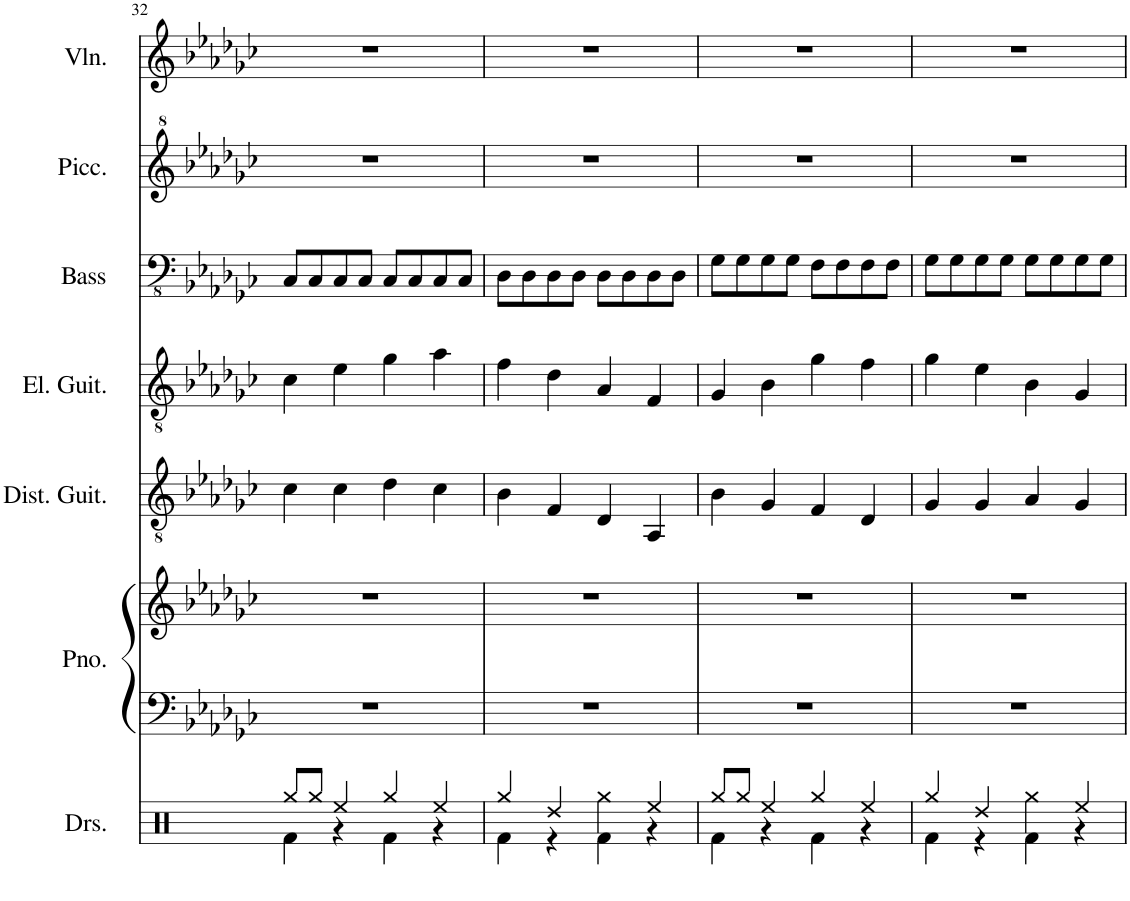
**kern	**kern	**kern	**kern	**kern	**kern	**kern	**kern
*part7	*part6	*part6	*part5	*part4	*part3	*part2	*part1
*staff8	*staff7	*staff6	*staff5	*staff4	*staff3	*staff2	*staff1
*I"Drumset	*I"Piano	*	*I"Distorted Guitar	*I"Electric Guitar	*I"Acoustic Bass	*I"Piccolo	*I"Violin
*I'Drs.	*I'Pno.	*	*I'Dist. Guit.	*I'El. Guit.	*I'Bass	*I'Picc.	*I'Vln.
!!LO:PB:g=z
*clefX	*clefF4	*clefG2	*clefGv2	*clefGv2	*clefFv4	*clefG^2	*clefG2
*	*	*	*	*	*	*Trd-7c-12	*
*k[]	*k[b-e-a-d-g-c-]	*k[b-e-a-d-g-c-]	*k[b-e-a-d-g-c-]	*k[b-e-a-d-g-c-]	*k[b-e-a-d-g-c-]	*k[b-e-a-d-g-c-]	*k[b-e-a-d-g-c-]
*M4/4	*M4/4	*M4/4	*M4/4	*M4/4	*M4/4	*M4/4	*M4/4
=32	=32	=32	=32	=32	=32	=32	=32
*^	*	*	*	*	*	*	*
8Rgg/L	4Rf\	1r	1r	4c-\	4c-\	8CC-/L	1r	1r
8Rgg/J	.	.	.	.	.	8CC-/	.	.
4Ree/	4r	.	.	4c-\	4e-\	8CC-/	.	.
.	.	.	.	.	.	8CC-/J	.	.
4Rgg/	4Rf\	.	.	4d-\	4g-\	8CC-/L	.	.
.	.	.	.	.	.	8CC-/	.	.
4Ree/	4r	.	.	4c-\	4a-\	8CC-/	.	.
.	.	.	.	.	.	8CC-/J	.	.
=33	=33	=33	=33	=33	=33	=33	=33	=33
4Rgg/	4Rf\	1r	1r	4B-\	4f\	8DD-\L	1r	1r
.	.	.	.	.	.	8DD-\	.	.
4Rdd/	4r	.	.	4F/	4d-\	8DD-\	.	.
.	.	.	.	.	.	8DD-\J	.	.
4Rgg\	4Rf\	.	.	4D-/	4A-/	8DD-\L	.	.
.	.	.	.	.	.	8DD-\	.	.
4Ree/	4r	.	.	4AA-/	4F/	8DD-\	.	.
.	.	.	.	.	.	8DD-\J	.	.
=34	=34	=34	=34	=34	=34	=34	=34	=34
8Rgg/L	4Rf\	1r	1r	4B-\	4G-/	8GG-\L	1r	1r
8Rgg/J	.	.	.	.	.	8GG-\	.	.
4Ree/	4r	.	.	4G-/	4B-\	8GG-\	.	.
.	.	.	.	.	.	8GG-\J	.	.
4Rgg/	4Rf\	.	.	4F/	4g-\	8FF\L	.	.
.	.	.	.	.	.	8FF\	.	.
4Ree/	4r	.	.	4D-/	4f\	8FF\	.	.
.	.	.	.	.	.	8FF\J	.	.
=35	=35	=35	=35	=35	=35	=35	=35	=35
4Rgg/	4Rf\	1r	1r	4G-/	4g-\	8GG-\L	1r	1r
.	.	.	.	.	.	8GG-\	.	.
4Rdd/	4r	.	.	4G-/	4e-\	8GG-\	.	.
.	.	.	.	.	.	8GG-\J	.	.
4Rgg\	4Rf\	.	.	4A-/	4B-\	8GG-\L	.	.
.	.	.	.	.	.	8GG-\	.	.
4Ree/	4r	.	.	4G-/	4G-/	8GG-\	.	.
.	.	.	.	.	.	8GG-\J	.	.
*v	*v	*	*	*	*	*	*	*
=	=	=	=	=	=	=	=
*-	*-	*-	*-	*-	*-	*-	*-
